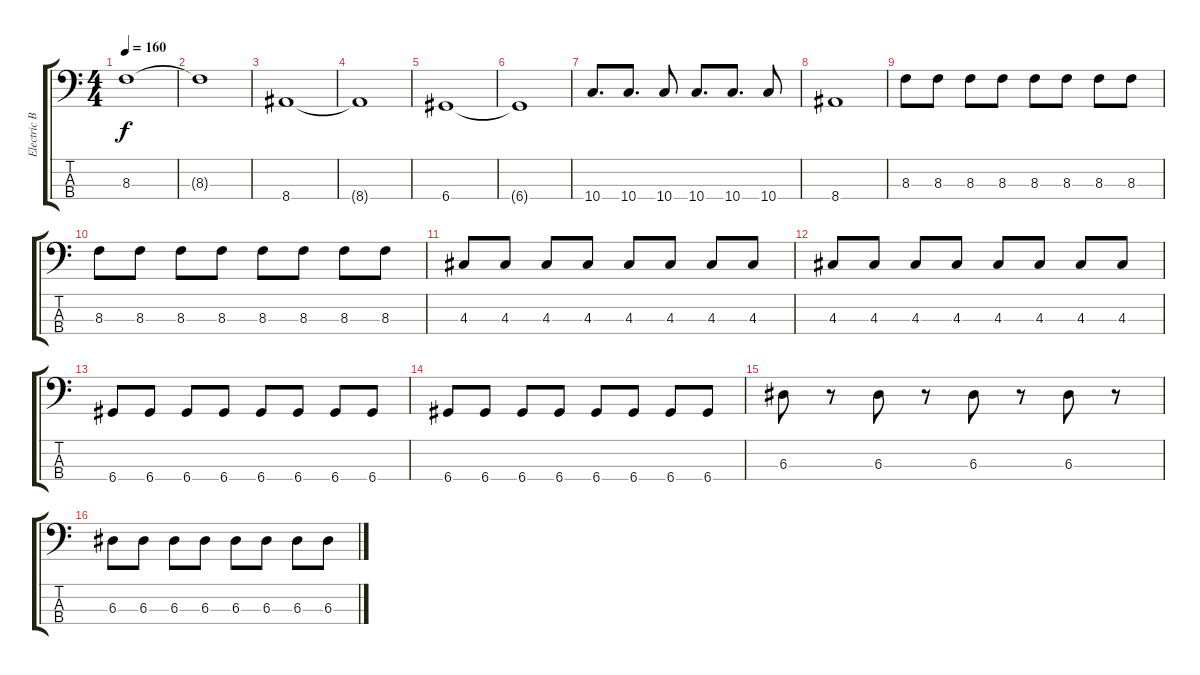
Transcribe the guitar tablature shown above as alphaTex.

\track ("Electric Bass" "Electric B") {instrument electricbassfinger}
\staff {score tabs}
\tuning (G2 D2 A1 D1) {hide}
\ts (4 4)
\tempo 160
\clef f4
\ks c
8.3.1{dy f} |
8.3{t}.1 |
8.4.1 |
8.4{t}.1 |
6.4.1 |
6.4{t}.1 |
10.4.8{d} 10.4.8{d} 10.4.8 10.4.8{d} 10.4.8{d} 10.4.8 |
8.4.1 |
8.3.8 8.3.8 8.3.8 8.3.8 8.3.8 8.3.8 8.3.8 8.3.8 |
8.3.8 8.3.8 8.3.8 8.3.8 8.3.8 8.3.8 8.3.8 8.3.8 |
4.3.8 4.3.8 4.3.8 4.3.8 4.3.8 4.3.8 4.3.8 4.3.8 |
4.3.8 4.3.8 4.3.8 4.3.8 4.3.8 4.3.8 4.3.8 4.3.8 |
6.4.8 6.4.8 6.4.8 6.4.8 6.4.8 6.4.8 6.4.8 6.4.8 |
6.4.8 6.4.8 6.4.8 6.4.8 6.4.8 6.4.8 6.4.8 6.4.8 |
6.3.8 r.8 6.3.8 r.8 6.3.8 r.8 6.3.8 r.8 |
6.3.8 6.3.8 6.3.8 6.3.8 6.3.8 6.3.8 6.3.8 6.3.8
